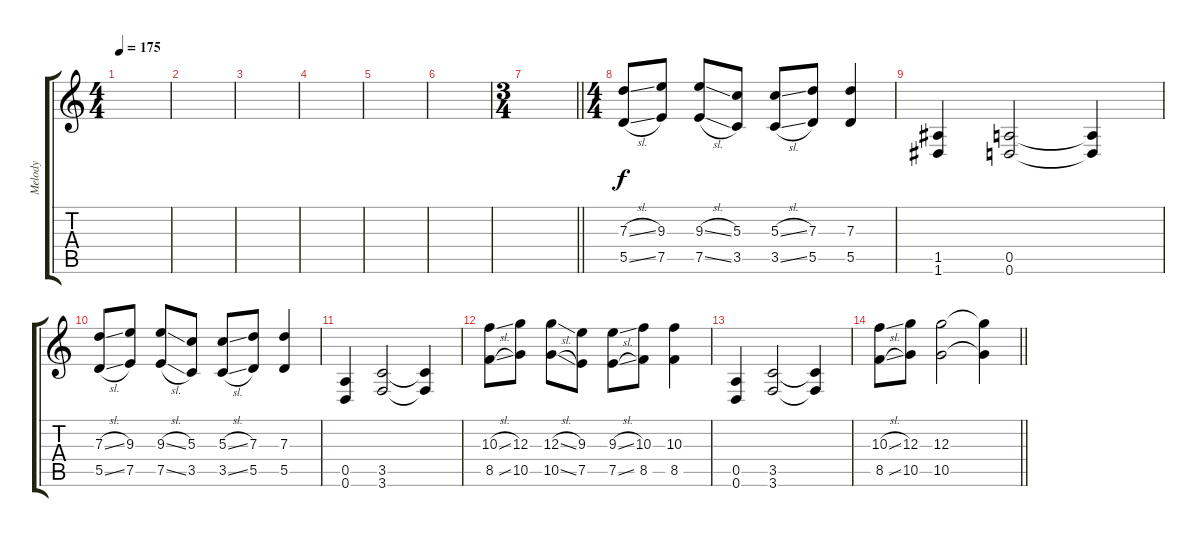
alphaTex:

\track ("Melody" "Melody") {instrument distortionguitar}
\staff {score tabs}
\tuning (E4 B3 G3 D3 A2 D2) {hide}
\ts (4 4)
\tempo 175
\clef g2
\ks c
|
|
|
|
|
|
\ts (3 4)
\barLineRight lightlight
|
\ts (4 4)
(7.3{sl} 5.5{sl}).8 (9.3 7.5).8 (9.3{sl} 7.5{sl}).8 (5.3 3.5).8 (5.3{sl} 3.5{sl}).8 (7.3 5.5).8 (7.3 5.5).4 |
(1.5 1.6).4 (0.5 0.6).2 (0.5{t} 0.6{t}).4 |
(7.3{sl} 5.5{sl}).8 (9.3 7.5).8 (9.3{sl} 7.5{sl}).8 (5.3 3.5).8 (5.3{sl} 3.5{sl}).8 (7.3 5.5).8 (7.3 5.5).4 |
(0.5 0.6).4 (3.5 3.6).2 (3.5{t} 3.6{t}).4 |
(10.3{sl} 8.5{sl}).8 (12.3 10.5).8 (12.3{sl} 10.5{sl}).8 (9.3 7.5).8 (9.3{sl} 7.5{sl}).8 (10.3 8.5).8 (10.3 8.5).4 |
(0.5 0.6).4 (3.5 3.6).2 (3.5{t} 3.6{t}).4 |
\barLineRight lightlight
(10.3{sl} 8.5{sl}).8 (12.3 10.5).8 (12.3 10.5).2 (12.3{t} 10.5{t}).4
